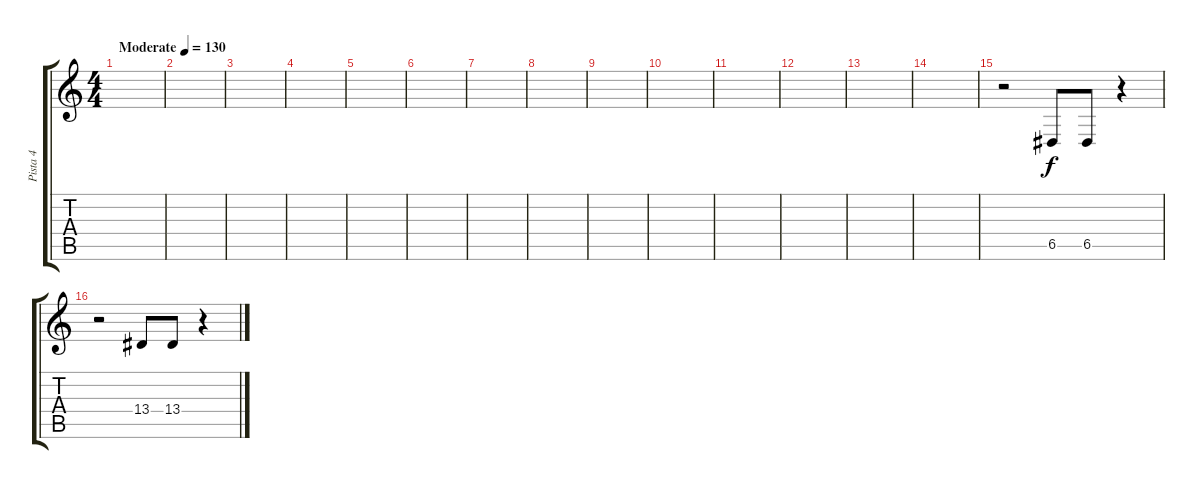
\track ("Pista 4" "Pista 4") {instrument pad3polysynth}
\staff {score tabs}
\tuning (E4 B3 G3 D3 A2 E2) {hide}
\ts (4 4)
\tempo (130 "Moderate")
\clef g2
\ks c
|
|
|
|
|
|
|
|
|
|
|
|
|
|
r.2 6.5.8 6.5.8 r.4 |
r.2 13.4.8 13.4.8 r.4
